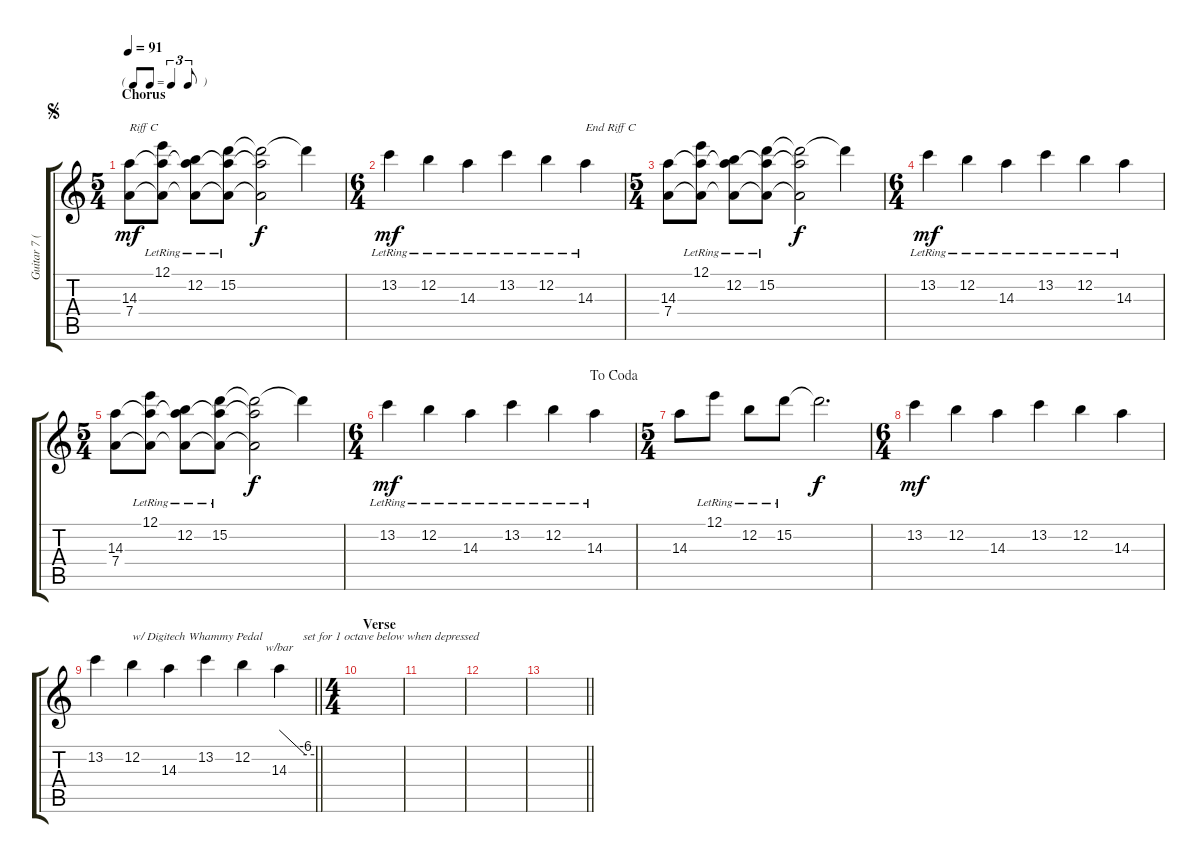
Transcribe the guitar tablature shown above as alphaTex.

\track ("Guitar 7 (Dist)" "Guitar 7 (") {instrument distortionguitar}
\staff {score tabs}
\tuning (E4 B3 G3 D3 A2 E2) {hide}
\ts (5 4)
\tf triplet8th
\section ("" "Chorus")
\jump segno
\tempo 91
\clef g2
\ks c
(14.3 7.4).8{txt "Riff C" dy mf} (12.1{lr} 14.3{t} 7.4{t}).8 (12.2{lr} 14.3{t} 7.4{t}).8 (15.2{lr} 14.3{t} 7.4{t}).8 (15.2{t} 14.3{t} 7.4{t}).2{dy f} 15.2{t}.4 |
\ts (6 4)
13.2{lr}.4{dy mf} 12.2{lr}.4 14.3{lr}.4 13.2{lr}.4 12.2{lr}.4 14.3{lr}.4{txt "End Riff C"} |
\ts (5 4)
(14.3 7.4).8 (12.1{lr} 14.3{t} 7.4{t}).8 (12.2{lr} 14.3{t} 7.4{t}).8 (15.2{lr} 14.3{t} 7.4{t}).8 (15.2{t} 14.3{t} 7.4{t}).2{dy f} 15.2{t}.4 |
\ts (6 4)
13.2{lr}.4{dy mf} 12.2{lr}.4 14.3{lr}.4 13.2{lr}.4 12.2{lr}.4 14.3{lr}.4 |
\ts (5 4)
(14.3 7.4).8 (12.1{lr} 14.3{t} 7.4{t}).8 (12.2{lr} 14.3{t} 7.4{t}).8 (15.2{lr} 14.3{t} 7.4{t}).8 (15.2{t} 14.3{t} 7.4{t}).2{dy f} 15.2{t}.4 |
\ts (6 4)
\jump dacoda
13.2{lr}.4{dy mf} 12.2{lr}.4 14.3{lr}.4 13.2{lr}.4 12.2{lr}.4 14.3{lr}.4 |
\ts (5 4)
14.3.8 12.1{lr}.8 12.2{lr}.8 15.2{lr}.8 15.2{t}.2{d dy f} |
\ts (6 4)
13.2.4{dy mf} 12.2.4 14.3.4 13.2.4 12.2.4 14.3.4 |
\barLineRight lightlight
13.2.4 12.2.4{txt "w/ Digitech Whammy Pedal"} 14.3.4 13.2.4 12.2.4 14.3.4{tbe (custom default 0 0 45 -24 60 -24) txt "        set for 1 octave below when depressed"} |
\ts (4 4)
\section ("" "Verse")
|
|
|
\barLineRight lightlight
